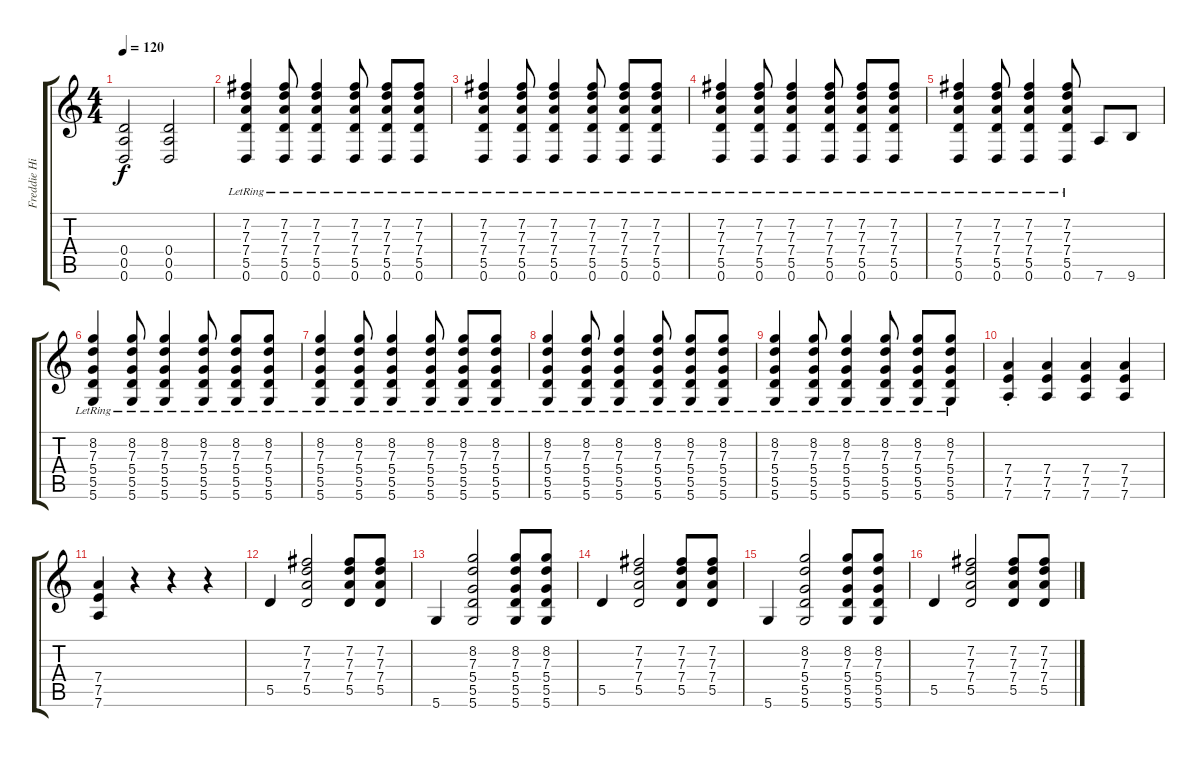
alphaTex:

\track ("Freddie Highmore" "Freddie Hi") {instrument acousticguitarsteel}
\staff {score tabs}
\tuning (E4 B3 G3 D3 A2 D2) {hide}
\ts (4 4)
\tempo 120
\clef g2
\ks c
(0.4 0.5 0.6).2{dy f} (0.4 0.5 0.6).2 |
(7.2{lr} 7.3{lr} 7.4{lr} 5.5{lr} 0.6{lr}).4 (7.2{lr} 7.3{lr} 7.4{lr} 5.5{lr} 0.6{lr}).8 (7.2{lr} 7.3{lr} 7.4{lr} 5.5{lr} 0.6{lr}).4 (7.2{lr} 7.3{lr} 7.4{lr} 5.5{lr} 0.6{lr}).8 (7.2{lr} 7.3{lr} 7.4{lr} 5.5{lr} 0.6{lr}).8 (7.2{lr} 7.3{lr} 7.4{lr} 5.5{lr} 0.6{lr}).8 |
(7.2{lr} 7.3{lr} 7.4{lr} 5.5{lr} 0.6{lr}).4 (7.2{lr} 7.3{lr} 7.4{lr} 5.5{lr} 0.6{lr}).8 (7.2{lr} 7.3{lr} 7.4{lr} 5.5{lr} 0.6{lr}).4 (7.2{lr} 7.3{lr} 7.4{lr} 5.5{lr} 0.6{lr}).8 (7.2{lr} 7.3{lr} 7.4{lr} 5.5{lr} 0.6{lr}).8 (7.2{lr} 7.3{lr} 7.4{lr} 5.5{lr} 0.6{lr}).8 |
(7.2{lr} 7.3{lr} 7.4{lr} 5.5{lr} 0.6{lr}).4 (7.2{lr} 7.3{lr} 7.4{lr} 5.5{lr} 0.6{lr}).8 (7.2{lr} 7.3{lr} 7.4{lr} 5.5{lr} 0.6{lr}).4 (7.2{lr} 7.3{lr} 7.4{lr} 5.5{lr} 0.6{lr}).8 (7.2{lr} 7.3{lr} 7.4{lr} 5.5{lr} 0.6{lr}).8 (7.2{lr} 7.3{lr} 7.4{lr} 5.5{lr} 0.6{lr}).8 |
(7.2{lr} 7.3{lr} 7.4{lr} 5.5{lr} 0.6{lr}).4 (7.2{lr} 7.3{lr} 7.4{lr} 5.5{lr} 0.6{lr}).8 (7.2{lr} 7.3{lr} 7.4{lr} 5.5{lr} 0.6{lr}).4 (7.2{lr} 7.3{lr} 7.4{lr} 5.5{lr} 0.6{lr}).8 7.6.8 9.6.8 |
(8.2{lr} 7.3{lr} 5.4{lr} 5.5{lr} 5.6{lr}).4 (8.2{lr} 7.3{lr} 5.4{lr} 5.5{lr} 5.6{lr}).8 (8.2{lr} 7.3{lr} 5.4{lr} 5.5{lr} 5.6{lr}).4 (8.2{lr} 7.3{lr} 5.4{lr} 5.5{lr} 5.6{lr}).8 (8.2{lr} 7.3{lr} 5.4{lr} 5.5{lr} 5.6{lr}).8 (8.2{lr} 7.3{lr} 5.4{lr} 5.5{lr} 5.6{lr}).8 |
(8.2{lr} 7.3{lr} 5.4{lr} 5.5{lr} 5.6{lr}).4 (8.2{lr} 7.3{lr} 5.4{lr} 5.5{lr} 5.6{lr}).8 (8.2{lr} 7.3{lr} 5.4{lr} 5.5{lr} 5.6{lr}).4 (8.2{lr} 7.3{lr} 5.4{lr} 5.5{lr} 5.6{lr}).8 (8.2{lr} 7.3{lr} 5.4{lr} 5.5{lr} 5.6{lr}).8 (8.2{lr} 7.3{lr} 5.4{lr} 5.5{lr} 5.6{lr}).8 |
(8.2{lr} 7.3{lr} 5.4{lr} 5.5{lr} 5.6{lr}).4 (8.2{lr} 7.3{lr} 5.4{lr} 5.5{lr} 5.6{lr}).8 (8.2{lr} 7.3{lr} 5.4{lr} 5.5{lr} 5.6{lr}).4 (8.2{lr} 7.3{lr} 5.4{lr} 5.5{lr} 5.6{lr}).8 (8.2{lr} 7.3{lr} 5.4{lr} 5.5{lr} 5.6{lr}).8 (8.2{lr} 7.3{lr} 5.4{lr} 5.5{lr} 5.6{lr}).8 |
(8.2{lr} 7.3{lr} 5.4{lr} 5.5{lr} 5.6{lr}).4 (8.2{lr} 7.3{lr} 5.4{lr} 5.5{lr} 5.6{lr}).8 (8.2{lr} 7.3{lr} 5.4{lr} 5.5{lr} 5.6{lr}).4 (8.2{lr} 7.3{lr} 5.4{lr} 5.5{lr} 5.6{lr}).8 (8.2{lr} 7.3{lr} 5.4{lr} 5.5{lr} 5.6{lr}).8 (8.2{lr} 7.3{lr} 5.4{lr} 5.5{lr} 5.6{lr}).8 |
(7.4{st} 7.5{st} 7.6{st}).4 (7.4 7.5 7.6).4 (7.4 7.5 7.6).4 (7.4 7.5 7.6).4 |
(7.4 7.5 7.6).4 r.4 r.4 r.4 |
5.5.4 (7.2 7.3 7.4 5.5).2 (7.2 7.3 7.4 5.5).8 (7.2 7.3 7.4 5.5).8 |
5.6.4 (8.2 7.3 5.4 5.5 5.6).2 (8.2 7.3 5.4 5.5 5.6).8 (8.2 7.3 5.4 5.5 5.6).8 |
5.5.4 (7.2 7.3 7.4 5.5).2 (7.2 7.3 7.4 5.5).8 (7.2 7.3 7.4 5.5).8 |
5.6.4 (8.2 7.3 5.4 5.5 5.6).2 (8.2 7.3 5.4 5.5 5.6).8 (8.2 7.3 5.4 5.5 5.6).8 |
5.5.4 (7.2 7.3 7.4 5.5).2 (7.2 7.3 7.4 5.5).8 (7.2 7.3 7.4 5.5).8
